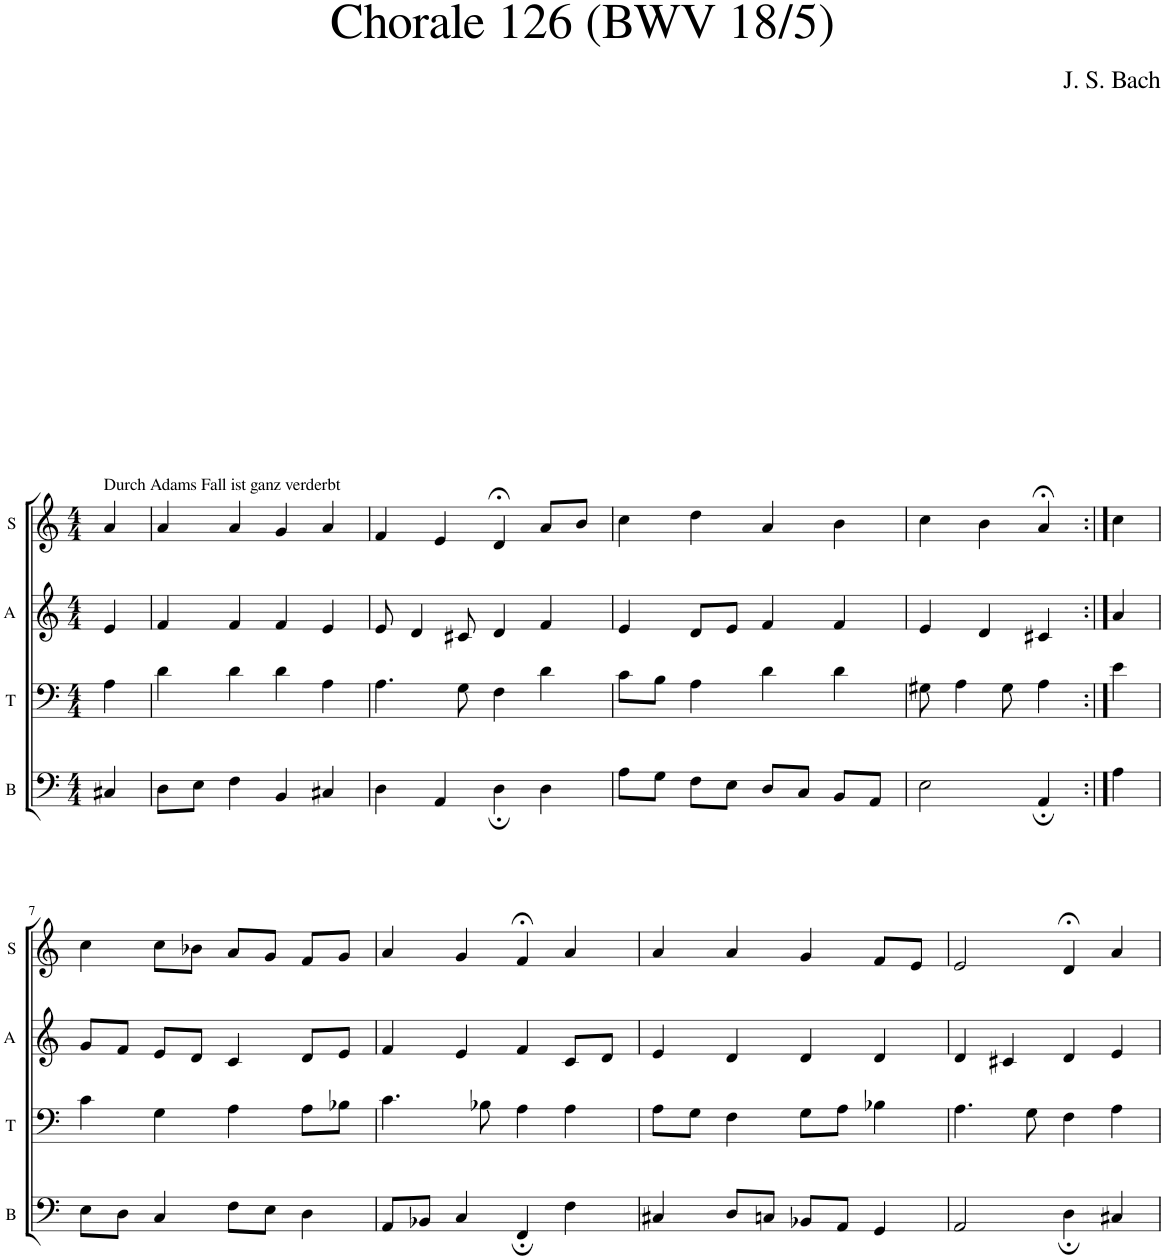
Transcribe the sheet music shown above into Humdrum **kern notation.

**kern	**kern	**kern	**kern
*part4	*part3	*part2	*part1
*staff4	*staff3	*staff2	*staff1
*I"B	*I"T	*I"A	*I"S
*I'B	*I'T	*I'A	*I'S
*clefF4	*clefF4	*clefG2	*clefG2
*k[]	*k[]	*k[]	*k[]
*M4/4	*M4/4	*M4/4	*M4/4
=1	=1	=1	=1
!	!	!	!LO:TX:a:t=Durch Adams Fall ist ganz verderbt
4C#X/	4A\	4e/	4a/
=2	=2	=2	=2
8D\L	4d\	4f/	4a/
8E\J	.	.	.
4F\	4d\	4f/	4a/
4BB/	4d\	4f/	4g/
4C#X/	4A\	4e/	4a/
=3	=3	=3	=3
4D\	4.A\	8e/	4f/
.	.	4d/	.
4AA/	.	.	4e/
.	8G\	8c#X/	.
4D;\	4F\	4d/	4d;</
4D\	4d\	4f/	8a/L
.	.	.	8b/J
=4	=4	=4	=4
8A\L	8c\L	4e/	4cc\
8G\J	8B\J	.	.
8F\L	4A\	8d/L	4dd\
8E\J	.	8e/J	.
8D/L	4d\	4f/	4a/
8C/J	.	.	.
8BB/L	4d\	4f/	4b\
8AA/J	.	.	.
=5	=5	=5	=5
2E\	8G#X\	4e/	4cc\
.	4A\	.	.
.	.	4d/	4b\
.	8G#\	.	.
4AA;/	4A\	4c#X/	4a;</
=6:|!	=6:|!	=6:|!	=6:|!
4A\	4e\	4a/	4cc\
!!LO:LB:g=z
=7	=7	=7	=7
8E\L	4c\	8g/L	4cc\
8D\J	.	8f/J	.
4C/	4G\	8e/L	8cc\L
.	.	8d/J	8b-X\J
8F\L	4A\	4c/	8a/L
8E\J	.	.	8g/J
4D\	8A\L	8d/L	8f/L
.	8B-X\J	8e/J	8g/J
=8	=8	=8	=8
8AA/L	4.c\	4f/	4a/
8BB-X/J	.	.	.
4C/	.	4e/	4g/
.	8B-X\	.	.
4FF;/	4A\	4f/	4f;</
4F\	4A\	8c/L	4a/
.	.	8d/J	.
=9	=9	=9	=9
4C#X/	8A\L	4e/	4a/
.	8G\J	.	.
8D/L	4F\	4d/	4a/
8Cn/J	.	.	.
8BB-X/L	8G\L	4d/	4g/
8AA/J	8A\J	.	.
4GG/	4B-X\	4d/	8f/L
.	.	.	8e/J
=10	=10	=10	=10
2AA/	4.A\	4d/	2e/
.	.	4c#X/	.
.	8G\	.	.
4D;\	4F\	4d/	4d;</
4C#X/	4A\	4e/	4a/
=	=	=	=
*-	*-	*-	*-
